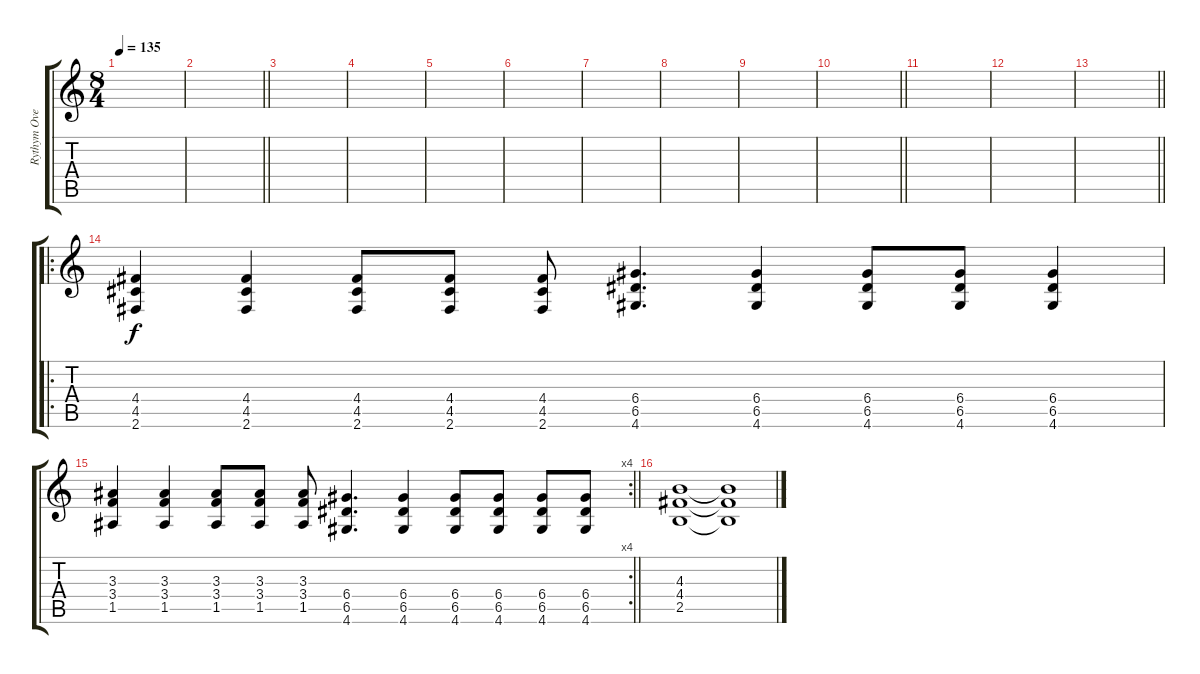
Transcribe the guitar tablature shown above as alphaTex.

\track ("Rythym Overdrive" "Rythym Ove") {instrument overdrivenguitar}
\staff {score tabs}
\tuning (E4 B3 G3 D3 A2 E2) {hide}
\ts (8 4)
\tempo 135
\clef g2
\ks c
|
\barLineRight lightlight
|
|
|
|
|
|
|
|
\barLineRight lightlight
|
|
|
\barLineRight lightlight
|
\ro
(4.4 4.5 2.6).4 (4.4 4.5 2.6).4 (4.4 4.5 2.6).8 (4.4 4.5 2.6).8 (4.4 4.5 2.6).8 (6.4 6.5 4.6).4{d} (6.4 6.5 4.6).4 (6.4 6.5 4.6).8 (6.4 6.5 4.6).8 (6.4 6.5 4.6).4 |
\rc 4
\barLineRight lightlight
(3.3 3.4 1.5).4 (3.3 3.4 1.5).4 (3.3 3.4 1.5).8 (3.3 3.4 1.5).8 (3.3 3.4 1.5).8 (6.4 6.5 4.6).4{d} (6.4 6.5 4.6).4 (6.4 6.5 4.6).8 (6.4 6.5 4.6).8 (6.4 6.5 4.6).8 (6.4 6.5 4.6).8 |
(4.3 4.4 2.5).1 (4.3{t} 4.4{t} 2.5{t}).1
